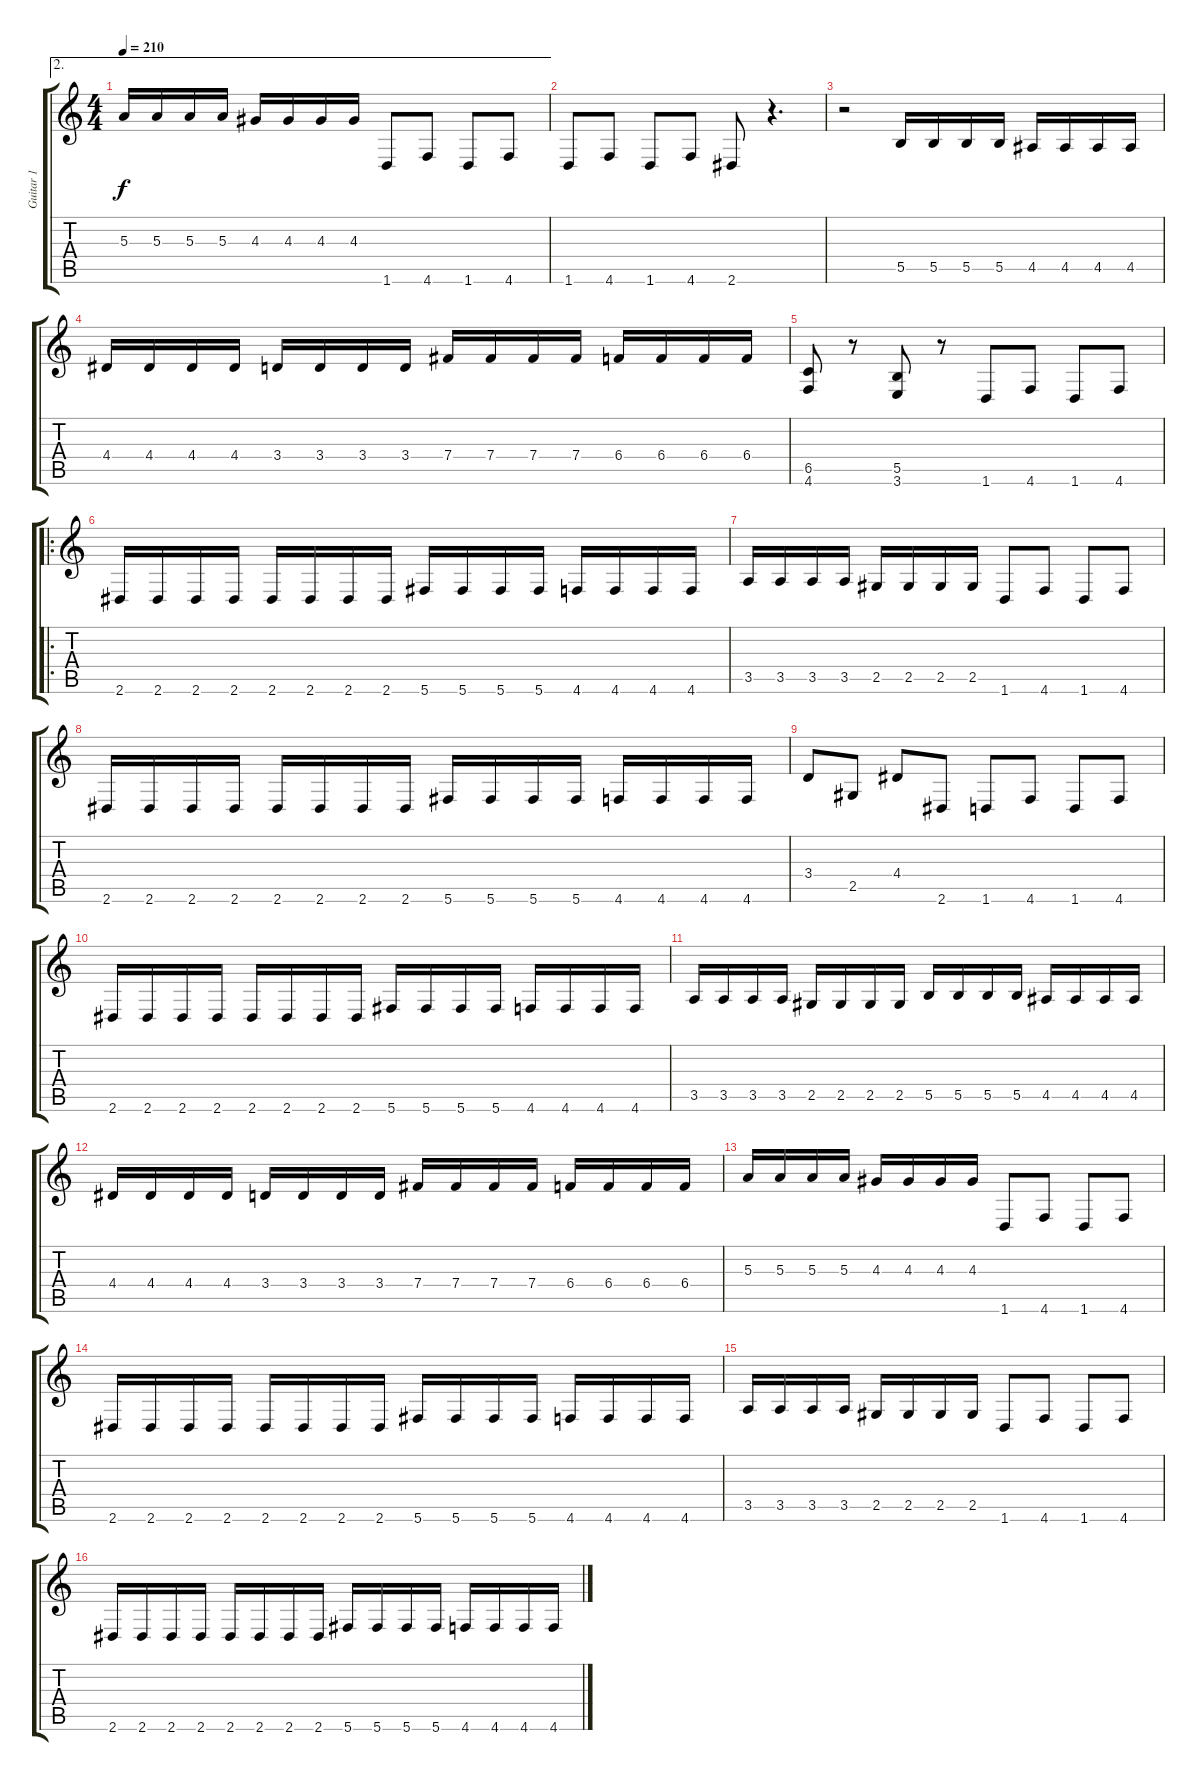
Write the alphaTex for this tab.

\track ("Guitar 1" "Guitar 1") {instrument distortionguitar}
\staff {score tabs}
\tuning (Db4 Ab3 E3 B2 Gb2 Db2) {hide}
\ae 2
\ts (4 4)
\tempo 210
\clef g2
\ks c
5.3.16{dy f} 5.3.16 5.3.16 5.3.16 4.3.16 4.3.16 4.3.16 4.3.16 1.6.8 4.6.8 1.6.8 4.6.8 |
1.6.8 4.6.8 1.6.8 4.6.8 2.6.8 r.4{d} |
r.2 5.5.16 5.5.16 5.5.16 5.5.16 4.5.16 4.5.16 4.5.16 4.5.16 |
4.4.16 4.4.16 4.4.16 4.4.16 3.4.16 3.4.16 3.4.16 3.4.16 7.4.16 7.4.16 7.4.16 7.4.16 6.4.16 6.4.16 6.4.16 6.4.16 |
(6.5 4.6).8 r.8 (5.5 3.6).8 r.8 1.6.8 4.6.8 1.6.8 4.6.8 |
\ro
2.6.16 2.6.16 2.6.16 2.6.16 2.6.16 2.6.16 2.6.16 2.6.16 5.6.16 5.6.16 5.6.16 5.6.16 4.6.16 4.6.16 4.6.16 4.6.16 |
3.5.16 3.5.16 3.5.16 3.5.16 2.5.16 2.5.16 2.5.16 2.5.16 1.6.8 4.6.8 1.6.8 4.6.8 |
2.6.16 2.6.16 2.6.16 2.6.16 2.6.16 2.6.16 2.6.16 2.6.16 5.6.16 5.6.16 5.6.16 5.6.16 4.6.16 4.6.16 4.6.16 4.6.16 |
3.4.8 2.5.8 4.4.8 2.6.8 1.6.8 4.6.8 1.6.8 4.6.8 |
2.6.16 2.6.16 2.6.16 2.6.16 2.6.16 2.6.16 2.6.16 2.6.16 5.6.16 5.6.16 5.6.16 5.6.16 4.6.16 4.6.16 4.6.16 4.6.16 |
3.5.16 3.5.16 3.5.16 3.5.16 2.5.16 2.5.16 2.5.16 2.5.16 5.5.16 5.5.16 5.5.16 5.5.16 4.5.16 4.5.16 4.5.16 4.5.16 |
4.4.16 4.4.16 4.4.16 4.4.16 3.4.16 3.4.16 3.4.16 3.4.16 7.4.16 7.4.16 7.4.16 7.4.16 6.4.16 6.4.16 6.4.16 6.4.16 |
5.3.16 5.3.16 5.3.16 5.3.16 4.3.16 4.3.16 4.3.16 4.3.16 1.6.8 4.6.8 1.6.8 4.6.8 |
2.6.16 2.6.16 2.6.16 2.6.16 2.6.16 2.6.16 2.6.16 2.6.16 5.6.16 5.6.16 5.6.16 5.6.16 4.6.16 4.6.16 4.6.16 4.6.16 |
3.5.16 3.5.16 3.5.16 3.5.16 2.5.16 2.5.16 2.5.16 2.5.16 1.6.8 4.6.8 1.6.8 4.6.8 |
2.6.16 2.6.16 2.6.16 2.6.16 2.6.16 2.6.16 2.6.16 2.6.16 5.6.16 5.6.16 5.6.16 5.6.16 4.6.16 4.6.16 4.6.16 4.6.16
